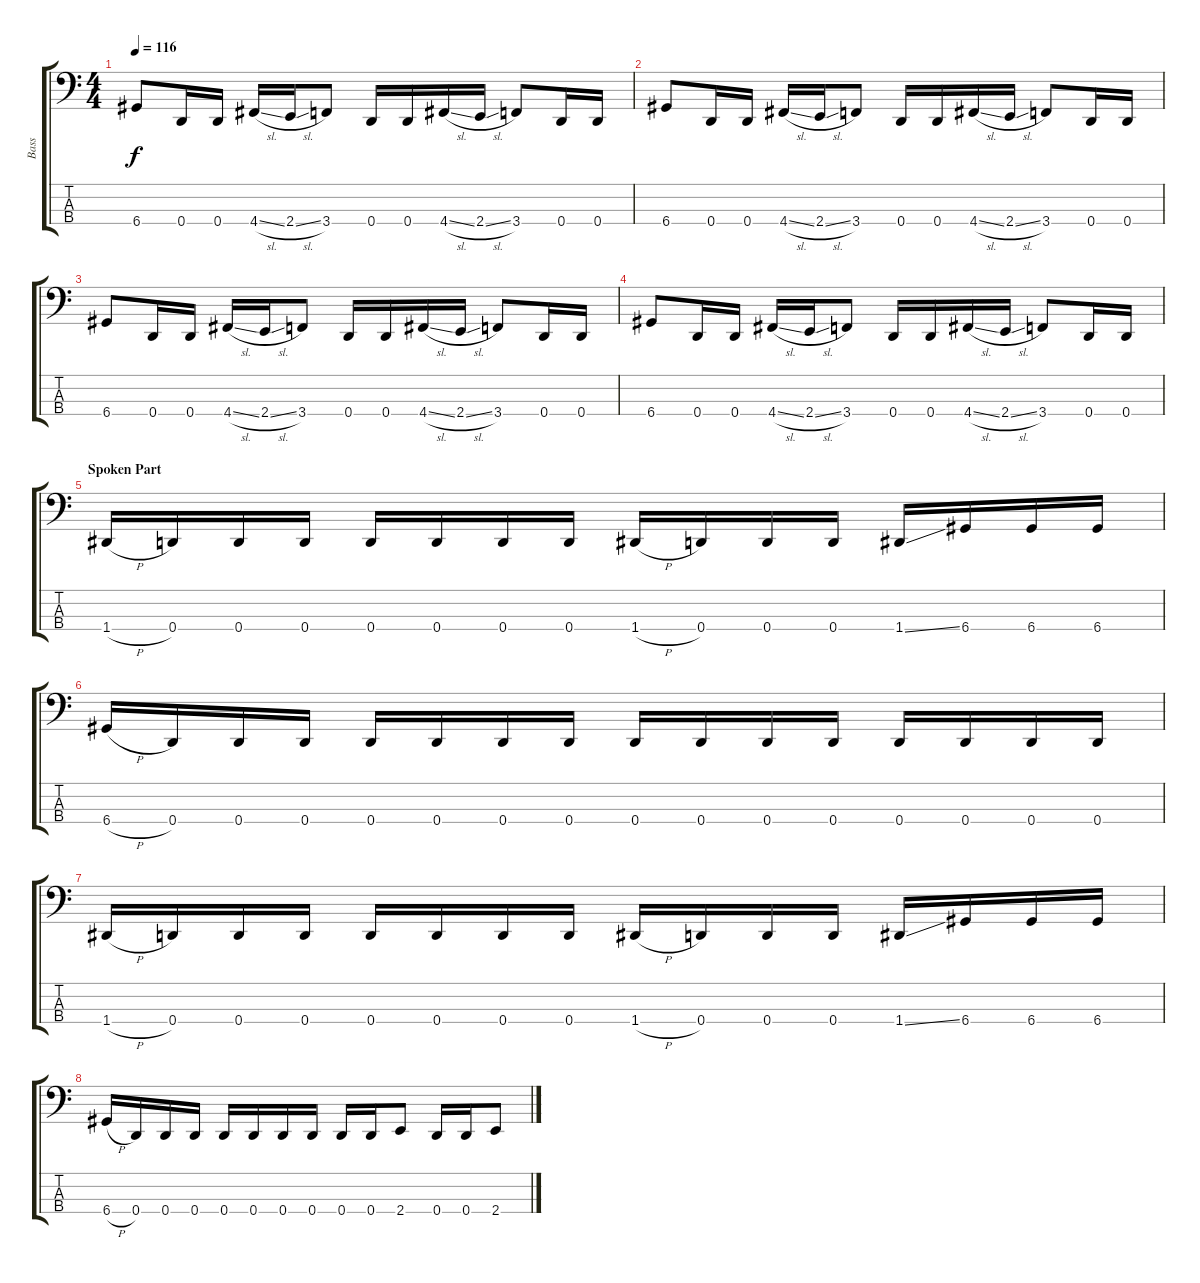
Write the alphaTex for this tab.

\track ("Bass" "Bass") {instrument electricbasspick}
\staff {score tabs}
\tuning (F2 C2 G1 D1) {hide}
\ts (4 4)
\section ("" "")
\tempo 116
\clef f4
\ks c
6.4.8{dy f} 0.4.16 0.4.16 4.4{sl}.16 2.4{sl}.16 3.4.8 0.4.16 0.4.16 4.4{sl}.16 2.4{sl}.16 3.4.8 0.4.16 0.4.16 |
6.4.8 0.4.16 0.4.16 4.4{sl}.16 2.4{sl}.16 3.4.8 0.4.16 0.4.16 4.4{sl}.16 2.4{sl}.16 3.4.8 0.4.16 0.4.16 |
6.4.8 0.4.16 0.4.16 4.4{sl}.16 2.4{sl}.16 3.4.8 0.4.16 0.4.16 4.4{sl}.16 2.4{sl}.16 3.4.8 0.4.16 0.4.16 |
6.4.8 0.4.16 0.4.16 4.4{sl}.16 2.4{sl}.16 3.4.8 0.4.16 0.4.16 4.4{sl}.16 2.4{sl}.16 3.4.8 0.4.16 0.4.16 |
\section ("" "Spoken Part")
1.4{h}.16 0.4.16 0.4.16 0.4.16 0.4.16 0.4.16 0.4.16 0.4.16 1.4{h}.16 0.4.16 0.4.16 0.4.16 1.4{ss}.16 6.4.16 6.4.16 6.4.16 |
6.4{h}.16 0.4.16 0.4.16 0.4.16 0.4.16 0.4.16 0.4.16 0.4.16 0.4.16 0.4.16 0.4.16 0.4.16 0.4.16 0.4.16 0.4.16 0.4.16 |
1.4{h}.16 0.4.16 0.4.16 0.4.16 0.4.16 0.4.16 0.4.16 0.4.16 1.4{h}.16 0.4.16 0.4.16 0.4.16 1.4{ss}.16 6.4.16 6.4.16 6.4.16 |
6.4{h}.16 0.4.16 0.4.16 0.4.16 0.4.16 0.4.16 0.4.16 0.4.16 0.4.16 0.4.16 2.4.8 0.4.16 0.4.16 2.4.8
